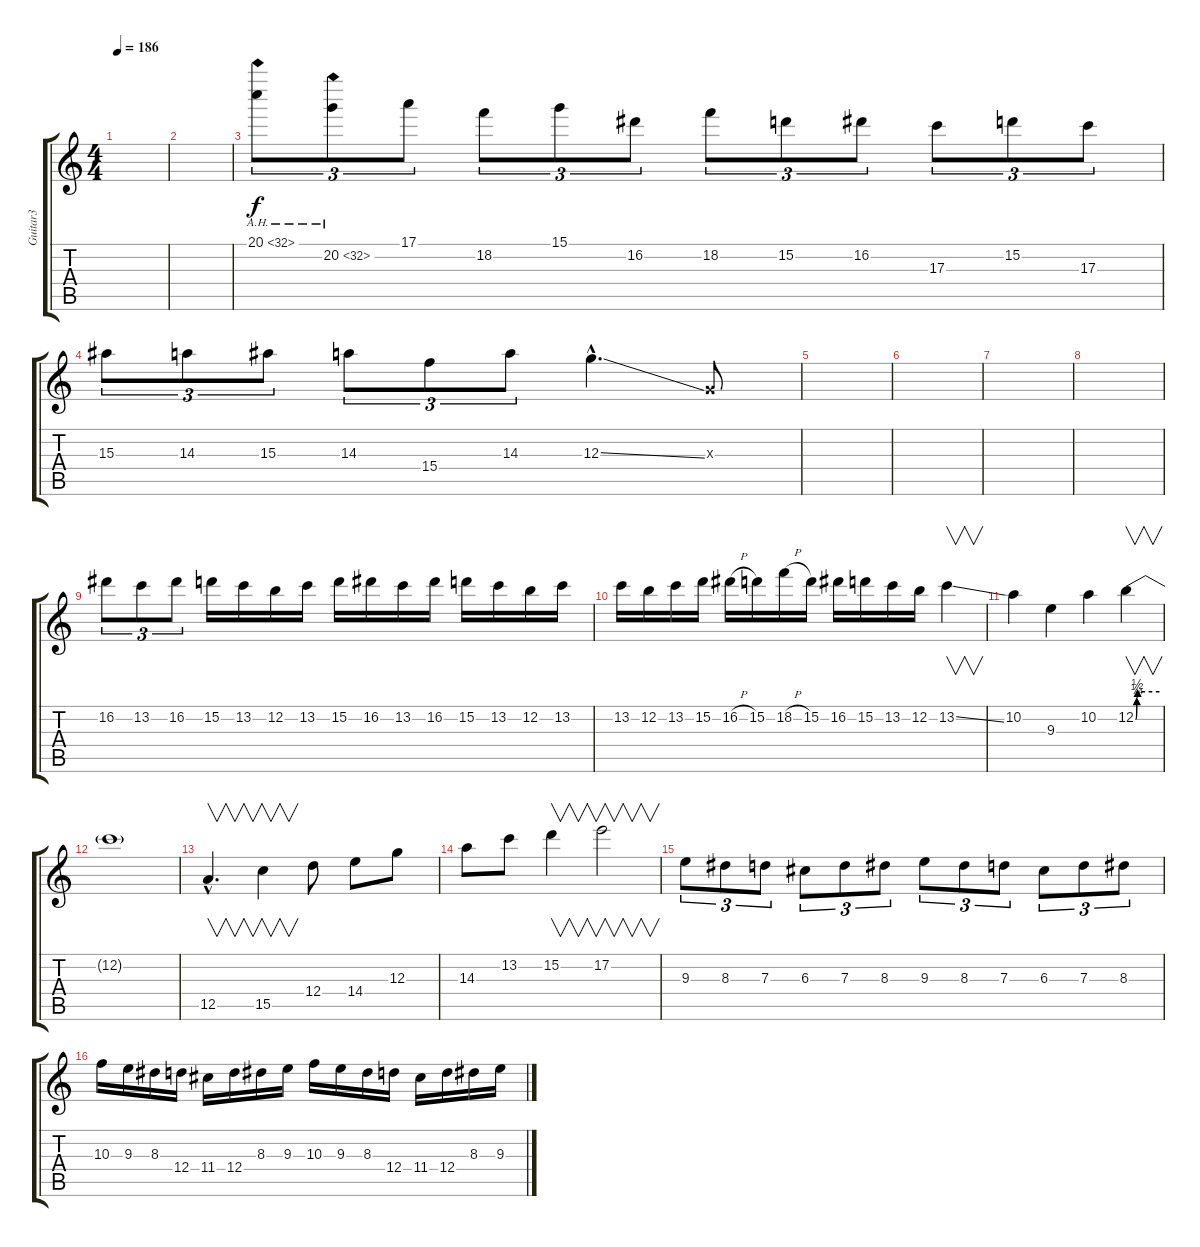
\track ("Guitar3" "Guitar3") {instrument distortionguitar}
\staff {score tabs}
\tuning (E4 B3 G3 D3 A2 E2) {hide}
\ts (4 4)
\tempo 186
\clef g2
\ks c
|
|
20.1{ah 12}.8{tu (3 2)} 20.2{ah 12}.8{tu (3 2)} 17.1.8{tu (3 2)} 18.2.8{tu (3 2)} 15.1.8{tu (3 2)} 16.2.8{tu (3 2)} 18.2.8{tu (3 2)} 15.2.8{tu (3 2)} 16.2.8{tu (3 2)} 17.3.8{tu (3 2)} 15.2.8{tu (3 2)} 17.3.8{tu (3 2)} |
15.3.8{tu (3 2)} 14.3.8{tu (3 2)} 15.3.8{tu (3 2)} 14.3.8{tu (3 2)} 15.4.8{tu (3 2)} 14.3.8{tu (3 2)} 12.3{ss hac}.4{d} 0.3{x}.8 |
|
|
|
|
16.2.8{tu (3 2)} 13.2.8{tu (3 2)} 16.2.8{tu (3 2)} 15.2.16 13.2.16 12.2.16 13.2.16 15.2.16 16.2.16 13.2.16 16.2.16 15.2.16 13.2.16 12.2.16 13.2.16 |
13.2.16 12.2.16 13.2.16 15.2.16 16.2{h}.16 15.2.16 18.2{h}.16 15.2.16 16.2.16 15.2.16 13.2.16 12.2.16 13.2{ss}.4{v} |
10.2.4 9.3.4 10.2.4 12.2{be (custom 0 0 3 1 5 2 60 2)}.4{v} |
12.2{t}.1 |
12.5{hac}.4{v d} 15.5.4{v} 12.4.8 14.4.8 12.3.8 |
14.3.8 13.2.8 15.2.4{v} 17.2.2{v} |
9.3.8{tu (3 2)} 8.3.8{tu (3 2)} 7.3.8{tu (3 2)} 6.3.8{tu (3 2)} 7.3.8{tu (3 2)} 8.3.8{tu (3 2)} 9.3.8{tu (3 2)} 8.3.8{tu (3 2)} 7.3.8{tu (3 2)} 6.3.8{tu (3 2)} 7.3.8{tu (3 2)} 8.3.8{tu (3 2)} |
10.3.16 9.3.16 8.3.16 12.4.16 11.4.16 12.4.16 8.3.16 9.3.16 10.3.16 9.3.16 8.3.16 12.4.16 11.4.16 12.4.16 8.3.16 9.3.16
